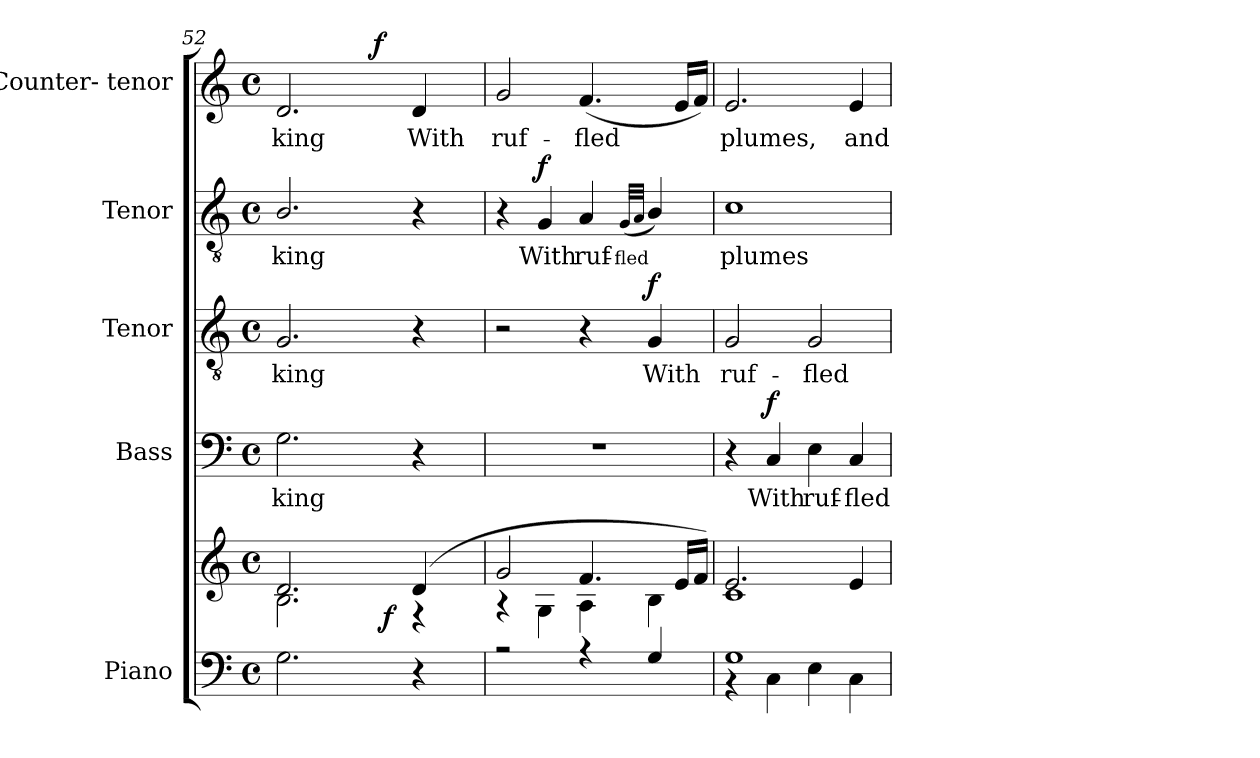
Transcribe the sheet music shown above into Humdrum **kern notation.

**kern	**kern	**dynam	**kern	**text	**dynam	**kern	**text	**dynam	**kern	**text	**dynam	**kern	**text	**dynam
*part5	*part5	*part5	*part4	*part4	*part4	*part3	*part3	*part3	*part2	*part2	*part2	*part1	*part1	*part1
*staff6	*staff5	*staff5/6	*staff4	*staff4	*staff4	*staff3	*staff3	*staff3	*staff2	*staff2	*staff2	*staff1	*staff1	*staff1
*I"Piano	*	*	*I"Bass	*	*	*I"Tenor	*	*	*I"Tenor	*	*	*I"Counter- tenor	*	*
*I'Pno.	*	*	*I'B.	*	*	*I'T.	*	*	*I'T.	*	*	*	*	*
*clefF4	*clefG2	*	*clefF4	*	*	*clefGv2	*	*	*clefGv2	*	*	*clefG2	*	*
*	*	*	*	*	*	*ITrd7c12	*	*	*ITrd7c12	*	*	*	*	*
*k[]	*k[]	*	*k[]	*	*	*k[]	*	*	*k[]	*	*	*k[]	*	*
*C:	*C:	*	*C:	*	*	*C:	*	*	*C:	*	*	*C:	*	*
*M4/4	*M4/4	*	*M4/4	*	*	*M4/4	*	*	*M4/4	*	*	*M4/4	*	*
*met(c)	*met(c)	*	*met(c)	*	*	*met(c)	*	*	*met(c)	*	*	*met(c)	*	*
=52	=52	=52	=52	=52	=52	=52	=52	=52	=52	=52	=52	=52	=52	=52
*^	*^	*	*	*	*	*	*	*	*	*	*	*	*	*
!	!	!	!	!	!	!LO:LY:b:color=#000000	!	!	!	!	!	!	!	!	!	!
!	!	!	!	!	!	!	!	!	!LO:LY:b:color=#000000	!	!	!	!	!	!	!
!	!	!	!	!	!	!	!	!	!	!	!	!LO:LY:b:color=#000000	!	!	!	!
!	!	!	!	!	!	!	!	!	!	!	!	!	!	!	!LO:LY:b:color=#000000	!
*	*	*	*^	*	*	*	*	*	*	*	*	*	*	*^	*	*
2.Gi\	2.Gi\yy	2.di/	2.Bi\	2ryy	.	2.Gi\	king	.	2.GGi/	king	.	2.BBi/	king	.	2.di/	2ryy	king	.
.	.	.	.	16ryy	.	.	.	.	.	.	.	.	.	.	.	16ryy	.	.
.	.	.	.	32ryy	.	.	.	.	.	.	.	.	.	.	.	32ryy	.	.
.	.	.	.	64ryy	.	.	.	.	.	.	.	.	.	.	.	256..ryy	.	.
.	.	.	.	.	.	.	.	.	.	.	.	.	.	.	.	4ryy	.	f
.	.	.	.	256ryy	.	.	.	.	.	.	.	.	.	.	.	.	.	.
.	.	.	.	1024ryy	.	.	.	.	.	.	.	.	.	.	.	.	.	.
.	.	.	.	4ryy	f	.	.	.	.	.	.	.	.	.	.	.	.	.
!	!	!	!	!	!	!	!	!	!	!	!	!	!	!	!	!	!LO:LY:b:color=#000000	!
4ryy	4r	(4di/	4r	.	.	4r	.	.	4r	.	.	4r	.	.	4di/	.	With	.
.	.	.	.	.	.	.	.	.	.	.	.	.	.	.	.	8ryy	.	.
.	.	.	.	8ryy	.	.	.	.	.	.	.	.	.	.	.	.	.	.
.	.	.	.	.	.	.	.	.	.	.	.	.	.	.	.	64ryy	.	.
.	.	.	.	128ryy	.	.	.	.	.	.	.	.	.	.	.	.	.	.
.	.	.	.	.	.	.	.	.	.	.	.	.	.	.	.	128ryy	.	.
.	.	.	.	512.ryy	.	.	.	.	.	.	.	.	.	.	.	.	.	.
.	.	.	.	.	.	.	.	.	.	.	.	.	.	.	.	1024ryy	.	.
*	*	*	*v	*v	*	*	*	*	*	*	*	*	*	*	*v	*v	*	*
!!LO:PB:g=z
=53	=53	=53	=53	=53	=53	=53	=53	=53	=53	=53	=53	=53	=53	=53	=53	=53
*	*	*	*^	*	*	*	*	*	*	*	*	*	*	*^	*	*
!	!	!	!	!	!	!	!	!	!	!	!	!	!	!	!	!	!LO:LY:b:color=#000000	!
*	*	*	*v	*v	*	*	*	*	*	*	*	*	*	*	*v	*v	*	*
2r	1ryy	2gi/	4r	.	1r	.	.	2r	.	.	4r	.	.	2gi/	ruf-	.
!	!	!	!	!	!	!	!	!	!	!	!	!LO:LY:b:color=#000000	!	!	!	!
.	.	.	4Gi\	.	.	.	.	.	.	.	4GGi/	With	f	.	.	.
!	!	!	!	!	!	!	!	!	!	!	!	!LO:LY:b:color=#000000	!	!	!	!
!	!	!	!	!	!	!	!	!	!	!	!	!	!	!	!LO:LY:b:color=#000000	!
4r	.	4.fi/	4Ai\	.	.	.	.	4r	.	.	4AAi/	ruf-	.	(4.fi/	-fled	.
!	!	!	!	!	!	!	!	!	!	!	!	!LO:LY:b:color=#000000	!	!	!	!
.	.	.	.	.	.	.	.	.	.	.	(32qGGi/LLL	-fled	.	.	.	.
.	.	.	.	.	.	.	.	.	.	.	32qAAi/JJJ	.	.	.	.	.
!	!	!	!	!	!	!	!	!	!LO:LY:b:color=#000000	!	!	!	!	!	!	!
4Gi/	.	.	4Bi\	.	.	.	.	4GGi/	With	f	4BBi/)	.	.	.	.	.
.	.	16ei/LL	.	.	.	.	.	.	.	.	.	.	.	16ei/LL	.	.
.	.	16fi/JJ)	.	.	.	.	.	.	.	.	.	.	.	16fi/JJ)	.	.
=54	=54	=54	=54	=54	=54	=54	=54	=54	=54	=54	=54	=54	=54	=54	=54	=54
!	!	!	!	!	!	!	!	!	!LO:LY:b:color=#000000	!	!	!	!	!	!	!
!	!	!	!	!	!	!	!	!	!	!	!	!LO:LY:b:color=#000000	!	!	!	!
!	!	!	!	!	!	!	!	!	!	!	!	!	!	!	!LO:LY:b:color=#000000	!
1Gi	4r	2.ei/	1ci	.	4r	.	.	2GGi/	ruf-	.	1Ci	plumes	.	2.ei/	plumes,	.
!	!	!	!	!	!	!LO:LY:b:color=#000000	!	!	!	!	!	!	!	!	!	!
.	4Ci\	.	.	.	4Ci/	With	f	.	.	.	.	.	.	.	.	.
!	!	!	!	!	!	!LO:LY:b:color=#000000	!	!	!	!	!	!	!	!	!	!
!	!	!	!	!	!	!	!	!	!LO:LY:b:color=#000000	!	!	!	!	!	!	!
.	4Ei\	.	.	.	4Ei\	ruf-	.	2GGi/	-fled	.	.	.	.	.	.	.
!	!	!	!	!	!	!LO:LY:b:color=#000000	!	!	!	!	!	!	!	!	!	!
!	!	!	!	!	!	!	!	!	!	!	!	!	!	!	!LO:LY:b:color=#000000	!
.	4Ci\	4ei/	.	.	4Ci/	-fled	.	.	.	.	.	.	.	4ei/	and	.
*v	*v	*	*	*	*	*	*	*	*	*	*	*	*	*	*	*
*	*v	*v	*	*	*	*	*	*	*	*	*	*	*	*	*
=	=	=	=	=	=	=	=	=	=	=	=	=	=	=
*-	*-	*-	*-	*-	*-	*-	*-	*-	*-	*-	*-	*-	*-	*-
